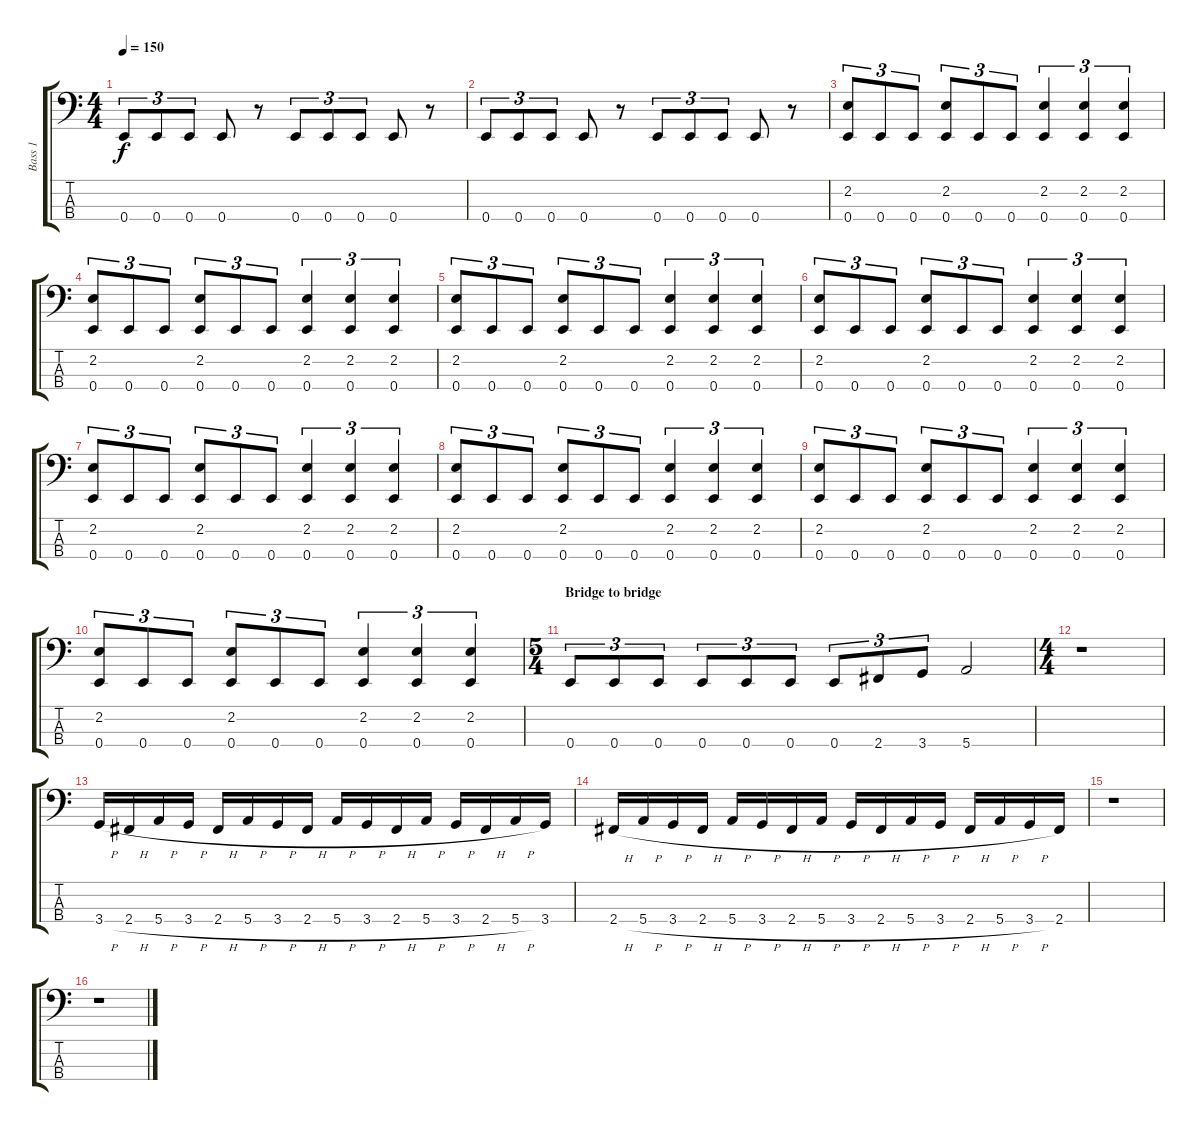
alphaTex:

\track ("Bass 1" "Bass 1") {instrument electricbasspick}
\staff {score tabs}
\tuning (G2 D2 A1 E1) {hide}
\ts (4 4)
\tempo 150
\clef f4
\ks c
0.4.8{tu (3 2) dy f} 0.4.8{tu (3 2)} 0.4.8{tu (3 2)} 0.4.8 r.8 0.4.8{tu (3 2)} 0.4.8{tu (3 2)} 0.4.8{tu (3 2)} 0.4.8 r.8 |
0.4.8{tu (3 2)} 0.4.8{tu (3 2)} 0.4.8{tu (3 2)} 0.4.8 r.8 0.4.8{tu (3 2)} 0.4.8{tu (3 2)} 0.4.8{tu (3 2)} 0.4.8 r.8 |
(2.2 0.4).8{tu (3 2)} 0.4.8{tu (3 2)} 0.4.8{tu (3 2)} (2.2 0.4).8{tu (3 2)} 0.4.8{tu (3 2)} 0.4.8{tu (3 2)} (2.2 0.4).4{tu (3 2)} (2.2 0.4).4{tu (3 2)} (2.2 0.4).4{tu (3 2)} |
(2.2 0.4).8{tu (3 2)} 0.4.8{tu (3 2)} 0.4.8{tu (3 2)} (2.2 0.4).8{tu (3 2)} 0.4.8{tu (3 2)} 0.4.8{tu (3 2)} (2.2 0.4).4{tu (3 2)} (2.2 0.4).4{tu (3 2)} (2.2 0.4).4{tu (3 2)} |
(2.2 0.4).8{tu (3 2)} 0.4.8{tu (3 2)} 0.4.8{tu (3 2)} (2.2 0.4).8{tu (3 2)} 0.4.8{tu (3 2)} 0.4.8{tu (3 2)} (2.2 0.4).4{tu (3 2)} (2.2 0.4).4{tu (3 2)} (2.2 0.4).4{tu (3 2)} |
(2.2 0.4).8{tu (3 2)} 0.4.8{tu (3 2)} 0.4.8{tu (3 2)} (2.2 0.4).8{tu (3 2)} 0.4.8{tu (3 2)} 0.4.8{tu (3 2)} (2.2 0.4).4{tu (3 2)} (2.2 0.4).4{tu (3 2)} (2.2 0.4).4{tu (3 2)} |
(2.2 0.4).8{tu (3 2)} 0.4.8{tu (3 2)} 0.4.8{tu (3 2)} (2.2 0.4).8{tu (3 2)} 0.4.8{tu (3 2)} 0.4.8{tu (3 2)} (2.2 0.4).4{tu (3 2)} (2.2 0.4).4{tu (3 2)} (2.2 0.4).4{tu (3 2)} |
(2.2 0.4).8{tu (3 2)} 0.4.8{tu (3 2)} 0.4.8{tu (3 2)} (2.2 0.4).8{tu (3 2)} 0.4.8{tu (3 2)} 0.4.8{tu (3 2)} (2.2 0.4).4{tu (3 2)} (2.2 0.4).4{tu (3 2)} (2.2 0.4).4{tu (3 2)} |
(2.2 0.4).8{tu (3 2)} 0.4.8{tu (3 2)} 0.4.8{tu (3 2)} (2.2 0.4).8{tu (3 2)} 0.4.8{tu (3 2)} 0.4.8{tu (3 2)} (2.2 0.4).4{tu (3 2)} (2.2 0.4).4{tu (3 2)} (2.2 0.4).4{tu (3 2)} |
(2.2 0.4).8{tu (3 2)} 0.4.8{tu (3 2)} 0.4.8{tu (3 2)} (2.2 0.4).8{tu (3 2)} 0.4.8{tu (3 2)} 0.4.8{tu (3 2)} (2.2 0.4).4{tu (3 2)} (2.2 0.4).4{tu (3 2)} (2.2 0.4).4{tu (3 2)} |
\ts (5 4)
\section ("" "Bridge to bridge")
0.4.8{tu (3 2)} 0.4.8{tu (3 2)} 0.4.8{tu (3 2)} 0.4.8{tu (3 2)} 0.4.8{tu (3 2)} 0.4.8{tu (3 2)} 0.4.8{tu (3 2)} 2.4.8{tu (3 2)} 3.4.8{tu (3 2)} 5.4.2 |
\ts (4 4)
r.1 |
3.4{h}.16 2.4{h}.16 5.4{h}.16 3.4{h}.16 2.4{h}.16 5.4{h}.16 3.4{h}.16 2.4{h}.16 5.4{h}.16 3.4{h}.16 2.4{h}.16 5.4{h}.16 3.4{h}.16 2.4{h}.16 5.4{h}.16 3.4.16 |
2.4{h}.16 5.4{h}.16 3.4{h}.16 2.4{h}.16 5.4{h}.16 3.4{h}.16 2.4{h}.16 5.4{h}.16 3.4{h}.16 2.4{h}.16 5.4{h}.16 3.4{h}.16 2.4{h}.16 5.4{h}.16 3.4{h}.16 2.4.16 |
r.1 |
r.1
